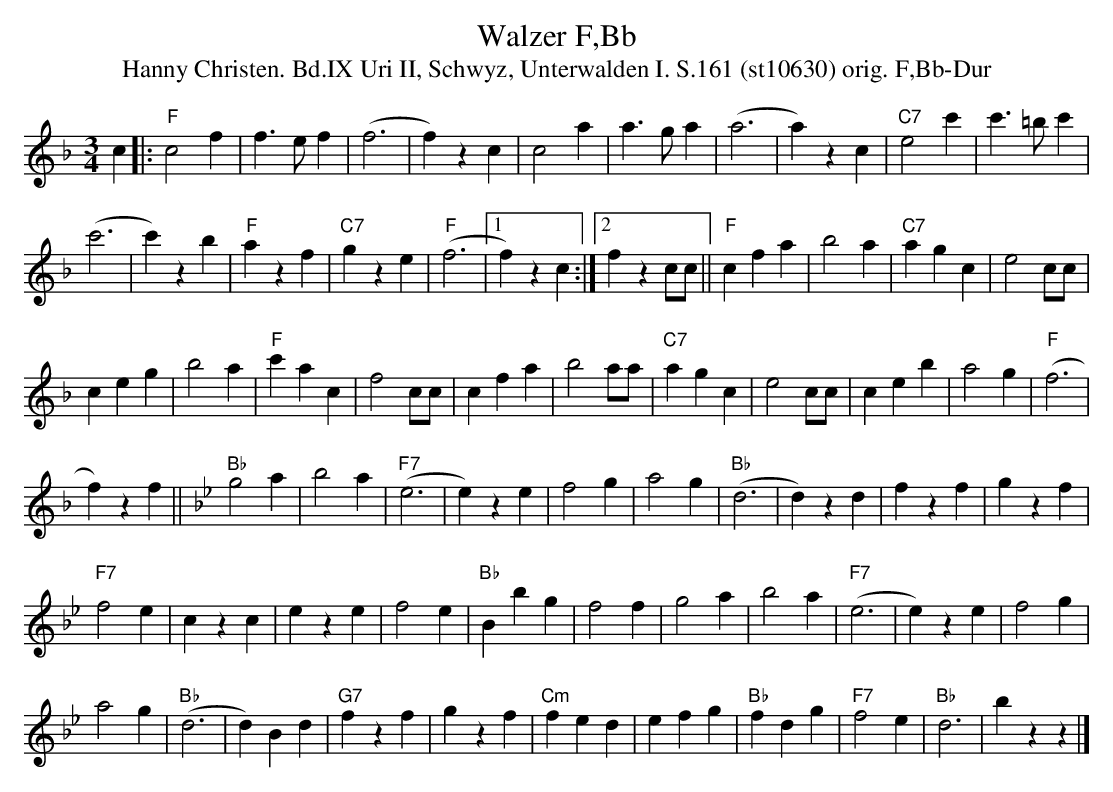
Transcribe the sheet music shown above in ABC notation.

X:1
T: Walzer F,Bb
T:Hanny Christen. Bd.IX Uri II, Schwyz, Unterwalden I. S.161 (st10630) orig. F,Bb-Dur
M:3/4
L:1/4
K:F %%MIDI gchordon
c |: "F"c2f | f>ef | (f3 | f)zc | c2 a | a>ga | (a3 | a)zc | "C7"e2 c' | c'>=bc' |
(c'3 | c')zb | "F"azf | "C7"gze | "F"(f3 |1 f) zc :|2 fzc/c/ || "F"cfa | b2a | "C7"agc | e2 c/c/ |
ceg | b2a | "F"c'ac | f2 c/c/ | cfa | b2 a/a/ | "C7"agc | e2 c/c/ | ceb | a2g | "F"(f3 |
f)zf || [K:Bb] "Bb"g2a | b2a | "F7"(e3 | e)ze | f2g | a2g | "Bb"(d3 | d)zd | fzf | gzf |
"F7"f2e | czc | eze | f2e | "Bb"Bbg | f2f | g2a | b2a | "F7"(e3 | e)ze | f2g |
a2g | "Bb"(d3 | d)Bd | "G7"fzf | gzf | "Cm"fed | efg | "Bb"fdg | "F7"f2e | "Bb"d3 | bzz |]
